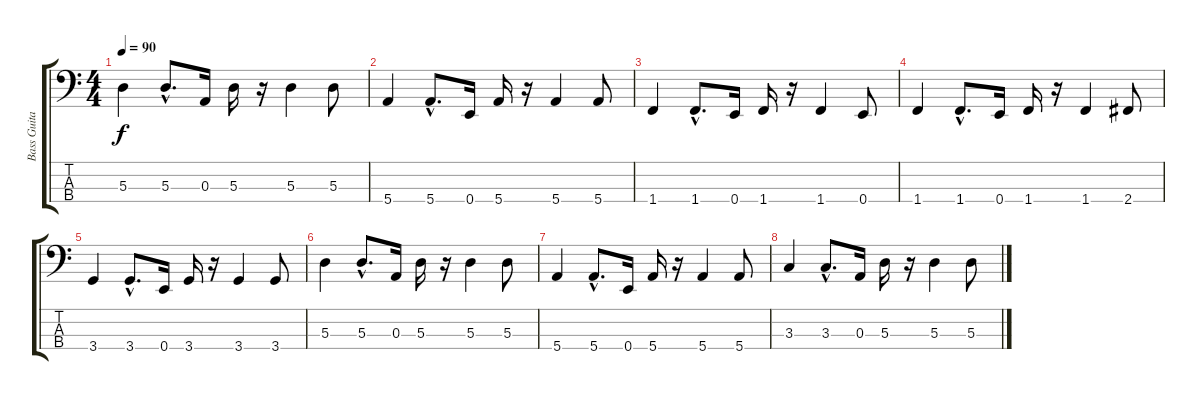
\track ("Bass Guitar" "Bass Guita") {instrument electricbassfinger}
\staff {score tabs}
\tuning (G2 D2 A1 E1) {hide}
\ts (4 4)
\tempo 90
\clef f4
\ks c
5.3.4{dy f} 5.3{hac}.8{d} 0.3.16 5.3.16 r.16 5.3.4 5.3.8 |
5.4.4 5.4{hac}.8{d} 0.4.16 5.4.16 r.16 5.4.4 5.4.8 |
1.4.4 1.4{hac}.8{d} 0.4.16 1.4.16 r.16 1.4.4 0.4.8 |
1.4.4 1.4{hac}.8{d} 0.4.16 1.4.16 r.16 1.4.4 2.4.8 |
3.4.4{volume 0} 3.4{hac}.8{d} 0.4.16 3.4.16 r.16 3.4.4 3.4.8 |
5.3.4 5.3{hac}.8{d} 0.3.16 5.3.16 r.16 5.3.4 5.3.8 |
5.4.4 5.4{hac}.8{d} 0.4.16 5.4.16 r.16 5.4.4 5.4.8 |
3.3.4 3.3{hac}.8{d} 0.3.16 5.3.16 r.16 5.3.4 5.3.8
